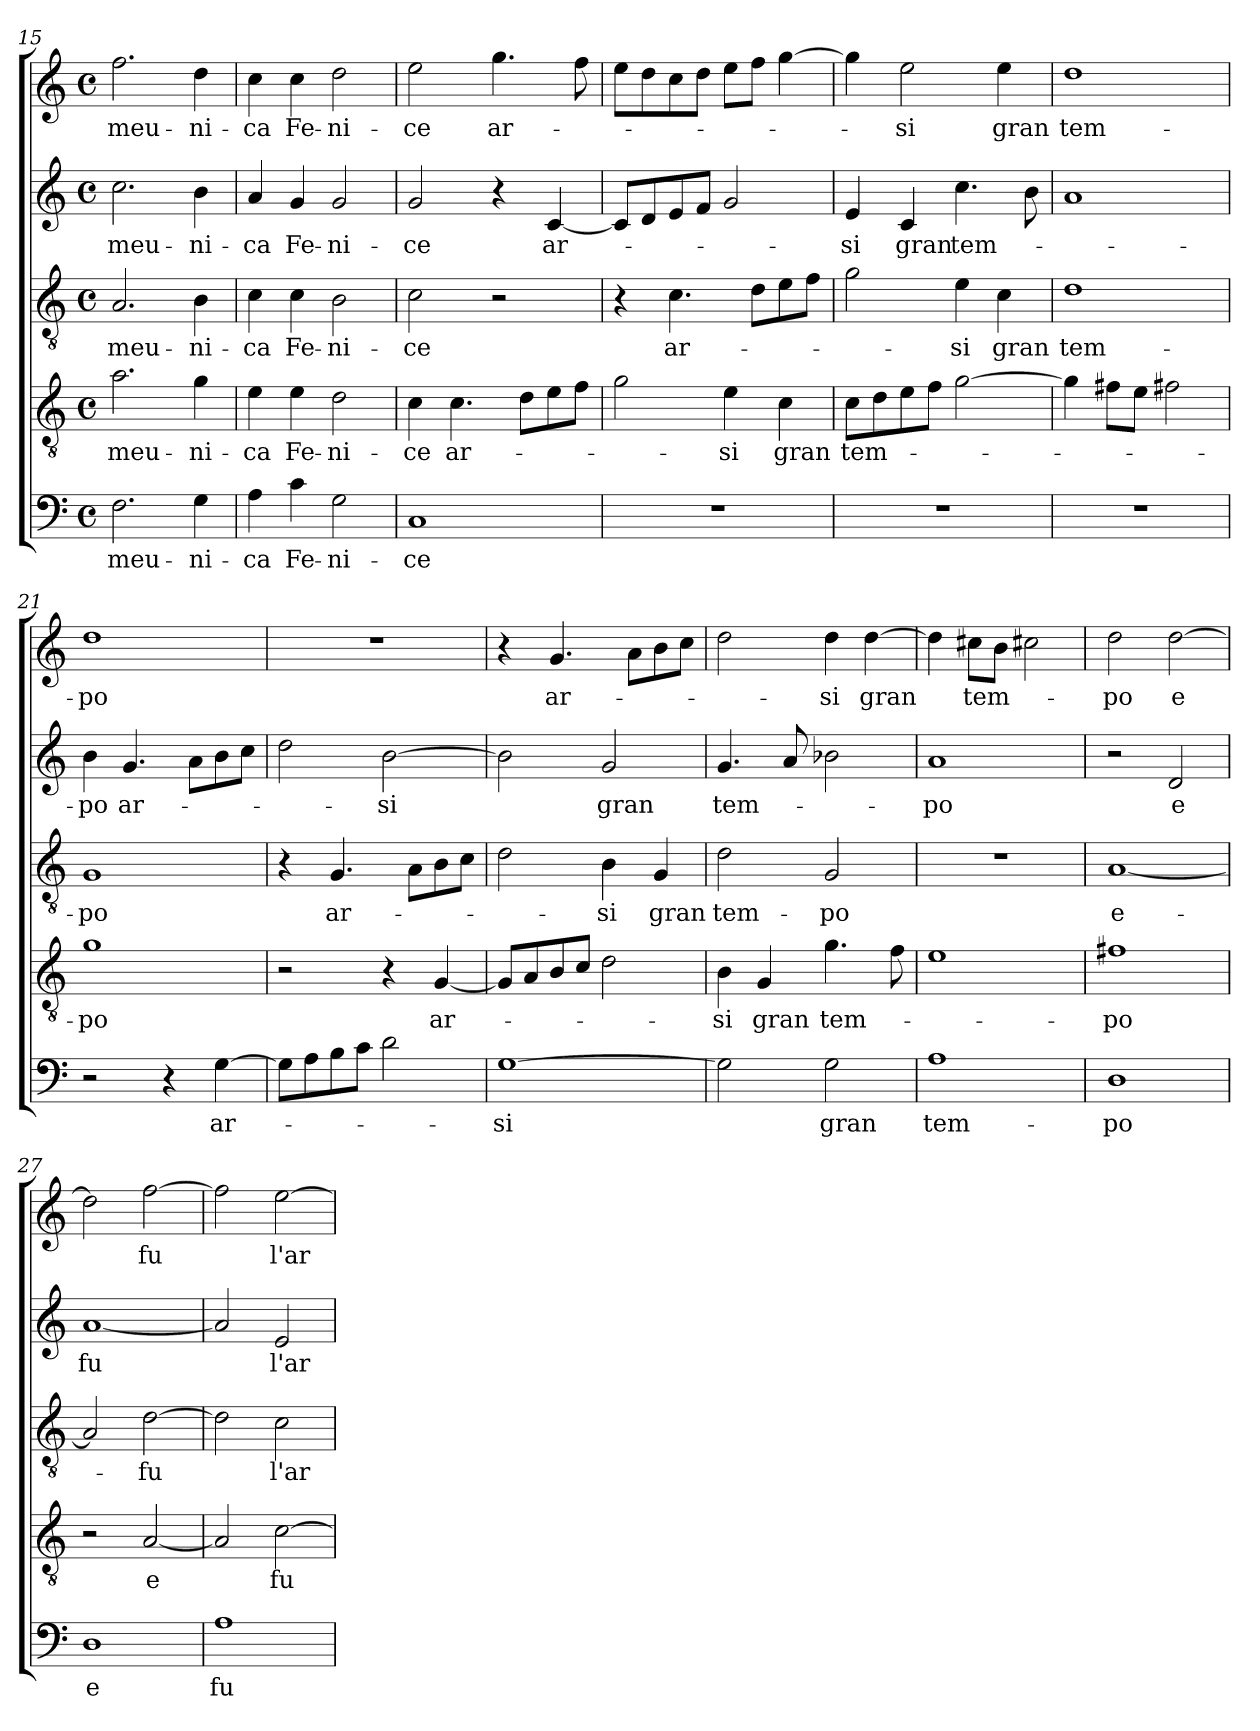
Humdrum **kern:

**kern	**text	**kern	**text	**kern	**text	**kern	**text	**kern	**text
*part5	*part5	*part4	*part4	*part3	*part3	*part2	*part2	*part1	*part1
*staff5	*staff5	*staff4	*staff4	*staff3	*staff3	*staff2	*staff2	*staff1	*staff1
*clefF4	*	*clefGv2	*	*clefGv2	*	*clefG2	*	*clefG2	*
*k[]	*	*k[]	*	*k[]	*	*k[]	*	*k[]	*
*C:	*	*C:	*	*C:	*	*C:	*	*C:	*
*M4/4	*	*M4/4	*	*M4/4	*	*M4/4	*	*M4/4	*
*met(c)	*	*met(c)	*	*met(c)	*	*met(c)	*	*met(c)	*
=15	=15	=15	=15	=15	=15	=15	=15	=15	=15
2.F\	-meu-	2.a\	-meu-	2.A/	-meu-	2.cc\	-meu-	2.ff\	-meu-
4G\	-ni-	4g\	-ni-	4B\	-ni-	4b\	-ni-	4dd\	-ni-
!!LO:LB:g=z
=16	=16	=16	=16	=16	=16	=16	=16	=16	=16
4A\	-ca	4e\	-ca	4c\	-ca	4a/	-ca	4cc\	-ca
4c\	Fe-	4e\	Fe-	4c\	Fe-	4g/	Fe-	4cc\	Fe-
2G\	-ni-	2d\	-ni-	2B\	-ni-	2g/	-ni-	2dd\	-ni-
=17	=17	=17	=17	=17	=17	=17	=17	=17	=17
1C	-ce	4c\	-ce	2c\	-ce	2g/	-ce	2ee\	-ce
.	.	4.c\	ar-	.	.	.	.	.	.
.	.	.	.	2r	.	4r	.	4.gg\	ar-
.	.	8d\L	.	.	.	.	.	.	.
.	.	8e\	.	.	.	[4c/	ar-	.	.
.	.	8f\J	.	.	.	.	.	8ff\	.
=18	=18	=18	=18	=18	=18	=18	=18	=18	=18
1r	.	2g\	.	4r	.	8c/L]	.	8ee\L	.
.	.	.	.	.	.	8d/	.	8dd\	.
.	.	.	.	4.c\	ar-	8e/	.	8cc\	.
.	.	.	.	.	.	8f/J	.	8dd\J	.
.	.	4e\	-si	.	.	2g/	.	8ee\L	.
.	.	.	.	8d\L	.	.	.	8ff\J	.
.	.	4c\	gran	8e\	.	.	.	[4gg\	.
.	.	.	.	8f\J	.	.	.	.	.
=19	=19	=19	=19	=19	=19	=19	=19	=19	=19
1r	.	8c\L	tem-	2g\	.	4e/	-si	4gg\]	.
.	.	8d\	.	.	.	.	.	.	.
.	.	8e\	.	.	.	4c/	gran	2ee\	-si
.	.	8f\J	.	.	.	.	.	.	.
.	.	[2g\	.	4e\	-si	4.cc\	tem-	.	.
.	.	.	.	4c\	gran	.	.	4ee\	gran
.	.	.	.	.	.	8b\	.	.	.
=20	=20	=20	=20	=20	=20	=20	=20	=20	=20
1r	.	4g\]	.	1d	tem-	1a	.	1dd	tem-
.	.	8f#X\L	.	.	.	.	.	.	.
.	.	8e\J	.	.	.	.	.	.	.
.	.	2f#X\	.	.	.	.	.	.	.
!!LO:LB:g=z
=21	=21	=21	=21	=21	=21	=21	=21	=21	=21
2r	.	1g	-po	1G	-po	4b\	-po	1dd	-po
.	.	.	.	.	.	4.g/	ar-	.	.
4r	.	.	.	.	.	.	.	.	.
.	.	.	.	.	.	8a\L	.	.	.
[4G\	ar-	.	.	.	.	8b\	.	.	.
.	.	.	.	.	.	8cc\J	.	.	.
=22	=22	=22	=22	=22	=22	=22	=22	=22	=22
8G\L]	.	2r	.	4r	.	2dd\	.	1r	.
8A\	.	.	.	.	.	.	.	.	.
8B\	.	.	.	4.G/	ar-	.	.	.	.
8c\J	.	.	.	.	.	.	.	.	.
2d\	.	4r	.	.	.	[2b\	-si	.	.
.	.	.	.	8A\L	.	.	.	.	.
.	.	[4G/	ar-	8B\	.	.	.	.	.
.	.	.	.	8c\J	.	.	.	.	.
=23	=23	=23	=23	=23	=23	=23	=23	=23	=23
[1G	-si	8G/L]	.	2d\	.	2b\]	.	4r	.
.	.	8A/	.	.	.	.	.	.	.
.	.	8B/	.	.	.	.	.	4.g/	ar-
.	.	8c/J	.	.	.	.	.	.	.
.	.	2d\	.	4B\	-si	2g/	gran	.	.
.	.	.	.	.	.	.	.	8a\L	.
.	.	.	.	4G/	gran	.	.	8b\	.
.	.	.	.	.	.	.	.	8cc\J	.
=24	=24	=24	=24	=24	=24	=24	=24	=24	=24
2G\]	.	4B\	-si	2d\	tem-	4.g/	tem-	2dd\	.
.	.	4G/	gran	.	.	.	.	.	.
.	.	.	.	.	.	8a/	.	.	.
2G\	gran	4.g\	tem-	2G/	-po	2b-X\	.	4dd\	-si
.	.	.	.	.	.	.	.	[4dd\	gran
.	.	8f\	.	.	.	.	.	.	.
=25	=25	=25	=25	=25	=25	=25	=25	=25	=25
1A	tem-	1e	.	1r	.	1a	-po	4dd\]	.
.	.	.	.	.	.	.	.	8cc#X\L	tem-
.	.	.	.	.	.	.	.	8b\J	.
.	.	.	.	.	.	.	.	2cc#X\	.
!!LO:PB:g=z
=26	=26	=26	=26	=26	=26	=26	=26	=26	=26
1D	-po	1f#X	-po	[1A	e-	2r	.	2dd\	-po
.	.	.	.	.	.	2d/	e	[2dd\	e
=27	=27	=27	=27	=27	=27	=27	=27	=27	=27
1D	e	2r	.	2A/]	.	[1a	fu	2dd\]	.
.	.	[2A/	e	[2d\	-fu	.	.	[2ff\	fu
=28	=28	=28	=28	=28	=28	=28	=28	=28	=28
1A	fu	2A/]	.	2d\]	.	2a/]	.	2ff\]	.
.	.	[2c\	fu	2c\	l'ar-	2e/	l'ar-	[2ee\	l'ar-
=	=	=	=	=	=	=	=	=	=
*-	*-	*-	*-	*-	*-	*-	*-	*-	*-
